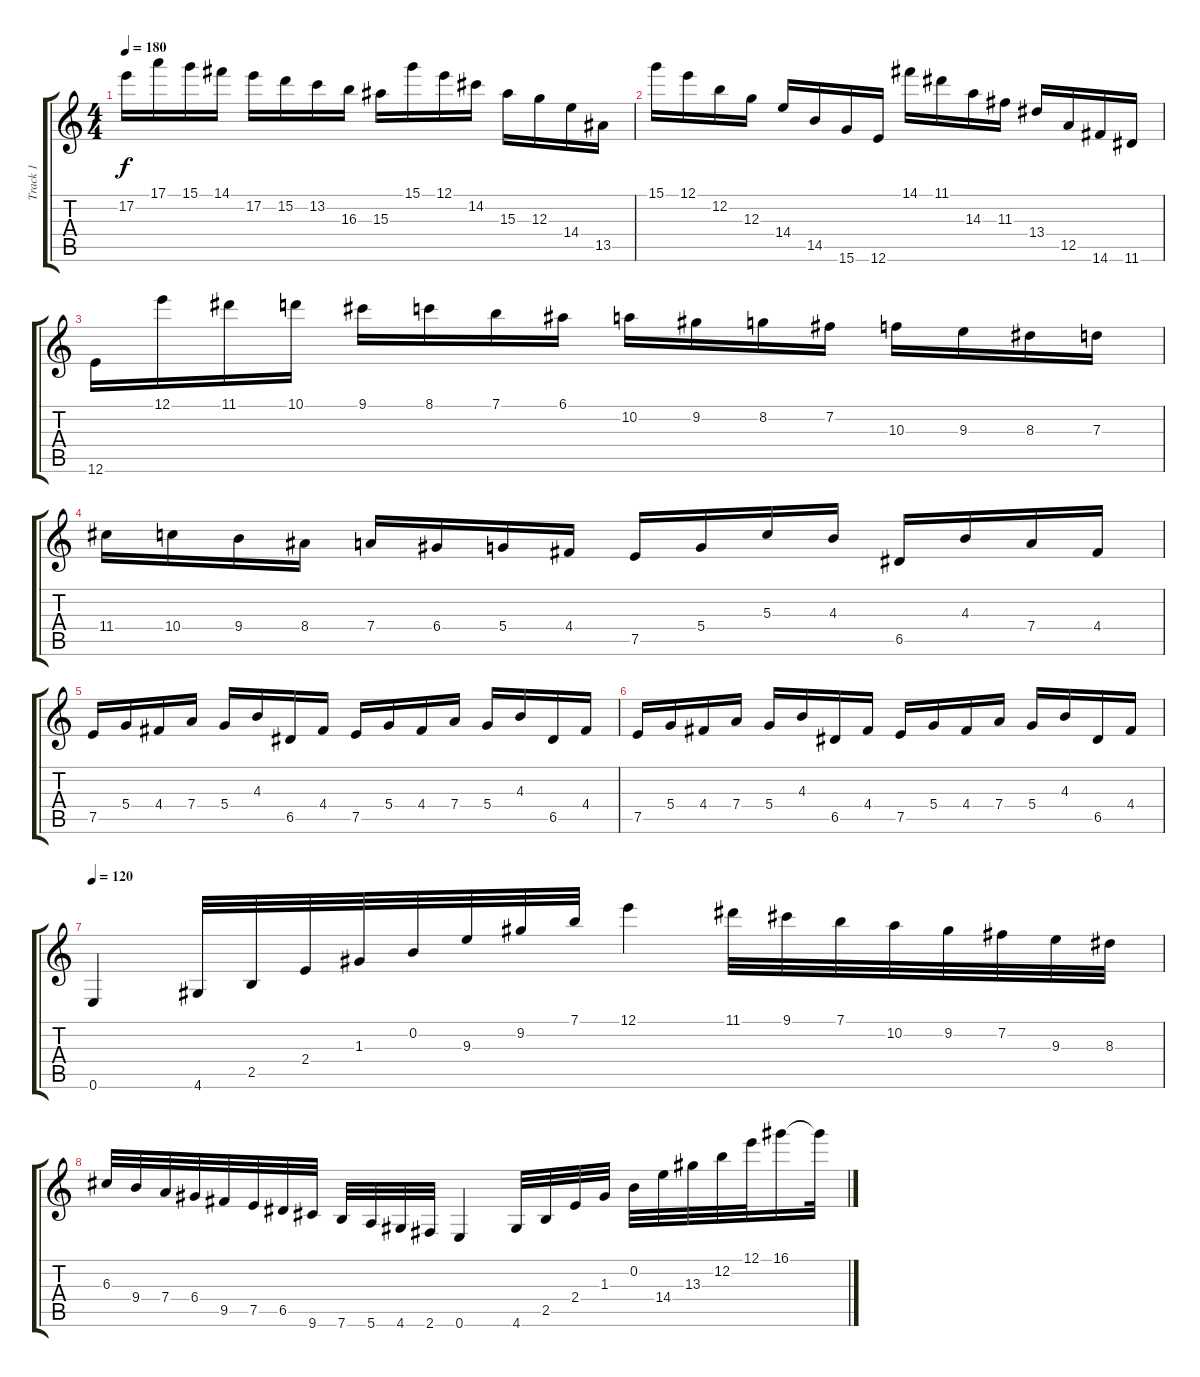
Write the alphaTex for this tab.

\track ("Track 1" "Track 1") {instrument distortionguitar}
\staff {score tabs}
\tuning (E4 B3 G3 D3 A2 E2) {hide}
\ts (4 4)
\tempo 180
\clef g2
\ks c
17.2.16{dy f} 17.1.16 15.1.16 14.1.16 17.2.16 15.2.16 13.2.16 16.3.16 15.3.16 15.1.16 12.1.16 14.2.16 15.3.16 12.3.16 14.4.16 13.5.16 |
15.1.16 12.1.16 12.2.16 12.3.16 14.4.16 14.5.16 15.6.16 12.6.16 14.1.16 11.1.16 14.3.16 11.3.16 13.4.16 12.5.16 14.6.16 11.6.16 |
12.6.16 12.1.16 11.1.16 10.1.16 9.1.16 8.1.16 7.1.16 6.1.16 10.2.16 9.2.16 8.2.16 7.2.16 10.3.16 9.3.16 8.3.16 7.3.16 |
11.4.16 10.4.16 9.4.16 8.4.16 7.4.16 6.4.16 5.4.16 4.4.16 7.5.16 5.4.16 5.3.16 4.3.16 6.5.16 4.3.16 7.4.16 4.4.16 |
7.5.16 5.4.16 4.4.16 7.4.16 5.4.16 4.3.16 6.5.16 4.4.16 7.5.16 5.4.16 4.4.16 7.4.16 5.4.16 4.3.16 6.5.16 4.4.16 |
7.5.16 5.4.16 4.4.16 7.4.16 5.4.16 4.3.16 6.5.16 4.4.16 7.5.16 5.4.16 4.4.16 7.4.16 5.4.16 4.3.16 6.5.16 4.4.16 |
\tempo 120
0.6.4 4.6.32 2.5.32 2.4.32 1.3.32 0.2.32 9.3.32 9.2.32 7.1.32 12.1.4 11.1.32 9.1.32 7.1.32 10.2.32 9.2.32 7.2.32 9.3.32 8.3.32 |
6.3.32 9.4.32 7.4.32 6.4.32 9.5.32 7.5.32 6.5.32 9.6.32 7.6.32 5.6.32 4.6.32 2.6.32 0.6.4 4.6.32 2.5.32 2.4.32 1.3.32 0.2.32 14.4.32 13.3.32 12.2.32 12.1.32 16.1.16 16.1{t}.32
